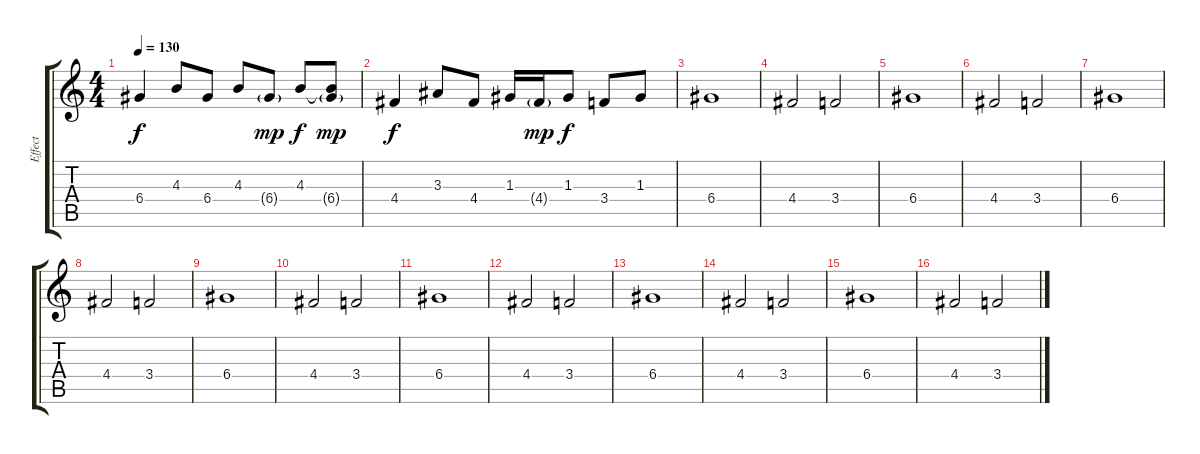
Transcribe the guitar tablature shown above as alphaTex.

\track ("Effect" "Effect") {mute instrument electricguitarmuted}
\staff {score tabs}
\tuning (E4 B3 G3 D3 A2 E2) {hide}
\ts (4 4)
\tempo 130
\clef g2
\ks c
6.4.4{dy f instrument electricguitarmuted} 4.3.8 6.4.8 4.3.8 6.4{g}.8{dy mp} 4.3.8{dy f} (4.3{t} 6.4{g}).8{dy mp} |
4.4.4{dy f} 3.3.8 4.4.8 1.3.16 4.4{g}.16{dy mp} 1.3.8{dy f} 3.4.8 1.3.8 |
6.4.1{volume 4 instrument lead4chiff} |
4.4.2 3.4.2 |
6.4.1 |
4.4.2 3.4.2 |
6.4.1 |
4.4.2 3.4.2 |
6.4.1 |
4.4.2 3.4.2 |
6.4.1 |
4.4.2 3.4.2 |
6.4.1 |
4.4.2 3.4.2 |
6.4.1 |
4.4.2 3.4.2
